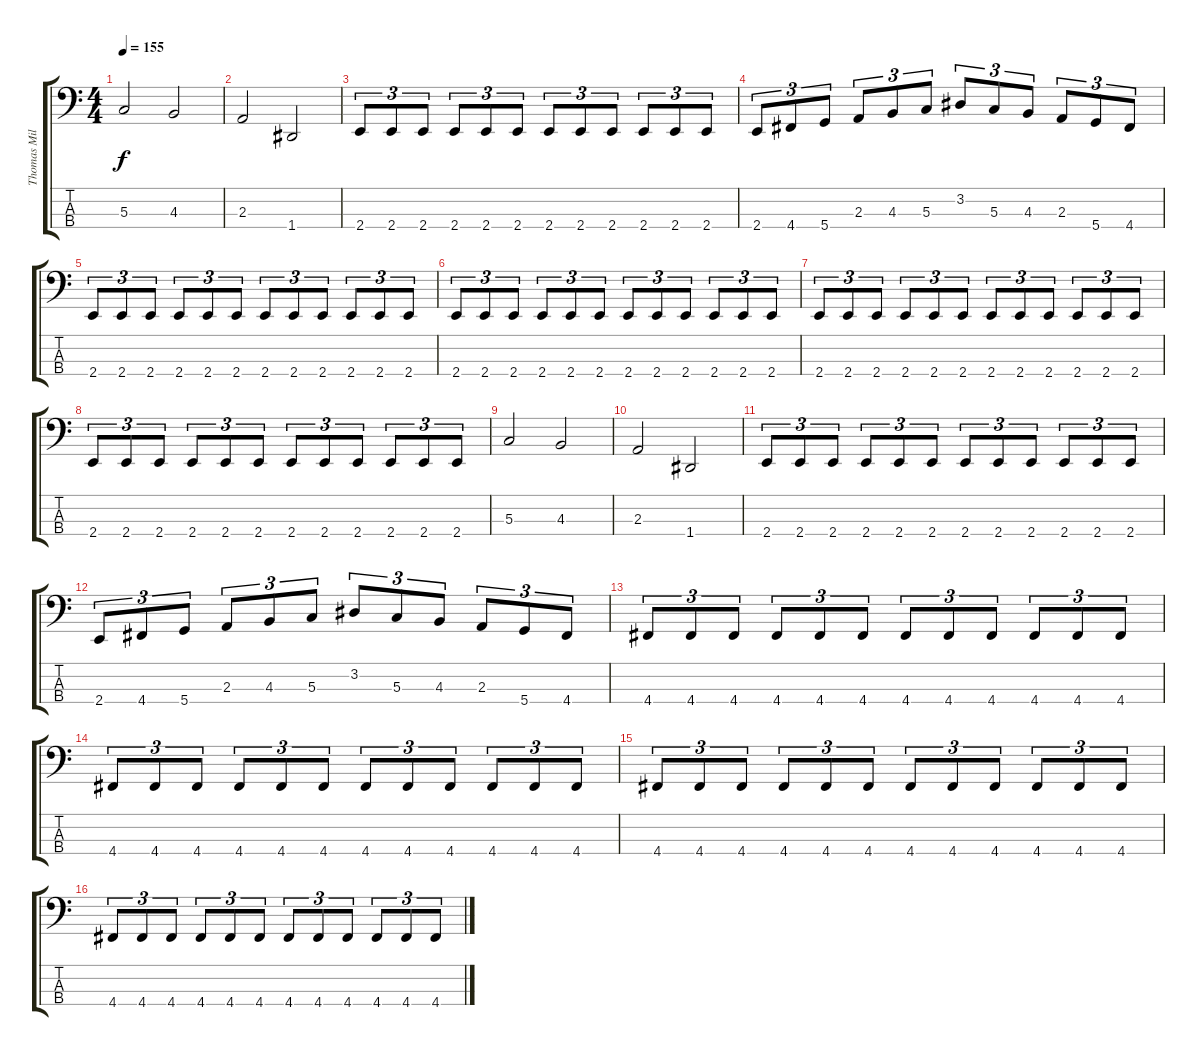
\track ("Thomas Miller - BASSE" "Thomas Mil") {instrument electricbasspick}
\staff {score tabs}
\tuning (F2 C2 G1 D1) {hide}
\ts (4 4)
\tempo 155
\clef f4
\ks c
5.3.2{dy f} 4.3.2 |
2.3.2 1.4.2 |
2.4.8{tu (3 2)} 2.4.8{tu (3 2)} 2.4.8{tu (3 2)} 2.4.8{tu (3 2)} 2.4.8{tu (3 2)} 2.4.8{tu (3 2)} 2.4.8{tu (3 2)} 2.4.8{tu (3 2)} 2.4.8{tu (3 2)} 2.4.8{tu (3 2)} 2.4.8{tu (3 2)} 2.4.8{tu (3 2)} |
2.4.8{tu (3 2)} 4.4.8{tu (3 2)} 5.4.8{tu (3 2)} 2.3.8{tu (3 2)} 4.3.8{tu (3 2)} 5.3.8{tu (3 2)} 3.2.8{tu (3 2)} 5.3.8{tu (3 2)} 4.3.8{tu (3 2)} 2.3.8{tu (3 2)} 5.4.8{tu (3 2)} 4.4.8{tu (3 2)} |
2.4.8{tu (3 2)} 2.4.8{tu (3 2)} 2.4.8{tu (3 2)} 2.4.8{tu (3 2)} 2.4.8{tu (3 2)} 2.4.8{tu (3 2)} 2.4.8{tu (3 2)} 2.4.8{tu (3 2)} 2.4.8{tu (3 2)} 2.4.8{tu (3 2)} 2.4.8{tu (3 2)} 2.4.8{tu (3 2)} |
2.4.8{tu (3 2)} 2.4.8{tu (3 2)} 2.4.8{tu (3 2)} 2.4.8{tu (3 2)} 2.4.8{tu (3 2)} 2.4.8{tu (3 2)} 2.4.8{tu (3 2)} 2.4.8{tu (3 2)} 2.4.8{tu (3 2)} 2.4.8{tu (3 2)} 2.4.8{tu (3 2)} 2.4.8{tu (3 2)} |
2.4.8{tu (3 2)} 2.4.8{tu (3 2)} 2.4.8{tu (3 2)} 2.4.8{tu (3 2)} 2.4.8{tu (3 2)} 2.4.8{tu (3 2)} 2.4.8{tu (3 2)} 2.4.8{tu (3 2)} 2.4.8{tu (3 2)} 2.4.8{tu (3 2)} 2.4.8{tu (3 2)} 2.4.8{tu (3 2)} |
2.4.8{tu (3 2)} 2.4.8{tu (3 2)} 2.4.8{tu (3 2)} 2.4.8{tu (3 2)} 2.4.8{tu (3 2)} 2.4.8{tu (3 2)} 2.4.8{tu (3 2)} 2.4.8{tu (3 2)} 2.4.8{tu (3 2)} 2.4.8{tu (3 2)} 2.4.8{tu (3 2)} 2.4.8{tu (3 2)} |
5.3.2 4.3.2 |
2.3.2 1.4.2 |
2.4.8{tu (3 2)} 2.4.8{tu (3 2)} 2.4.8{tu (3 2)} 2.4.8{tu (3 2)} 2.4.8{tu (3 2)} 2.4.8{tu (3 2)} 2.4.8{tu (3 2)} 2.4.8{tu (3 2)} 2.4.8{tu (3 2)} 2.4.8{tu (3 2)} 2.4.8{tu (3 2)} 2.4.8{tu (3 2)} |
2.4.8{tu (3 2)} 4.4.8{tu (3 2)} 5.4.8{tu (3 2)} 2.3.8{tu (3 2)} 4.3.8{tu (3 2)} 5.3.8{tu (3 2)} 3.2.8{tu (3 2)} 5.3.8{tu (3 2)} 4.3.8{tu (3 2)} 2.3.8{tu (3 2)} 5.4.8{tu (3 2)} 4.4.8{tu (3 2)} |
4.4.8{tu (3 2)} 4.4.8{tu (3 2)} 4.4.8{tu (3 2)} 4.4.8{tu (3 2)} 4.4.8{tu (3 2)} 4.4.8{tu (3 2)} 4.4.8{tu (3 2)} 4.4.8{tu (3 2)} 4.4.8{tu (3 2)} 4.4.8{tu (3 2)} 4.4.8{tu (3 2)} 4.4.8{tu (3 2)} |
4.4.8{tu (3 2)} 4.4.8{tu (3 2)} 4.4.8{tu (3 2)} 4.4.8{tu (3 2)} 4.4.8{tu (3 2)} 4.4.8{tu (3 2)} 4.4.8{tu (3 2)} 4.4.8{tu (3 2)} 4.4.8{tu (3 2)} 4.4.8{tu (3 2)} 4.4.8{tu (3 2)} 4.4.8{tu (3 2)} |
4.4.8{tu (3 2)} 4.4.8{tu (3 2)} 4.4.8{tu (3 2)} 4.4.8{tu (3 2)} 4.4.8{tu (3 2)} 4.4.8{tu (3 2)} 4.4.8{tu (3 2)} 4.4.8{tu (3 2)} 4.4.8{tu (3 2)} 4.4.8{tu (3 2)} 4.4.8{tu (3 2)} 4.4.8{tu (3 2)} |
4.4.8{tu (3 2)} 4.4.8{tu (3 2)} 4.4.8{tu (3 2)} 4.4.8{tu (3 2)} 4.4.8{tu (3 2)} 4.4.8{tu (3 2)} 4.4.8{tu (3 2)} 4.4.8{tu (3 2)} 4.4.8{tu (3 2)} 4.4.8{tu (3 2)} 4.4.8{tu (3 2)} 4.4.8{tu (3 2)}
